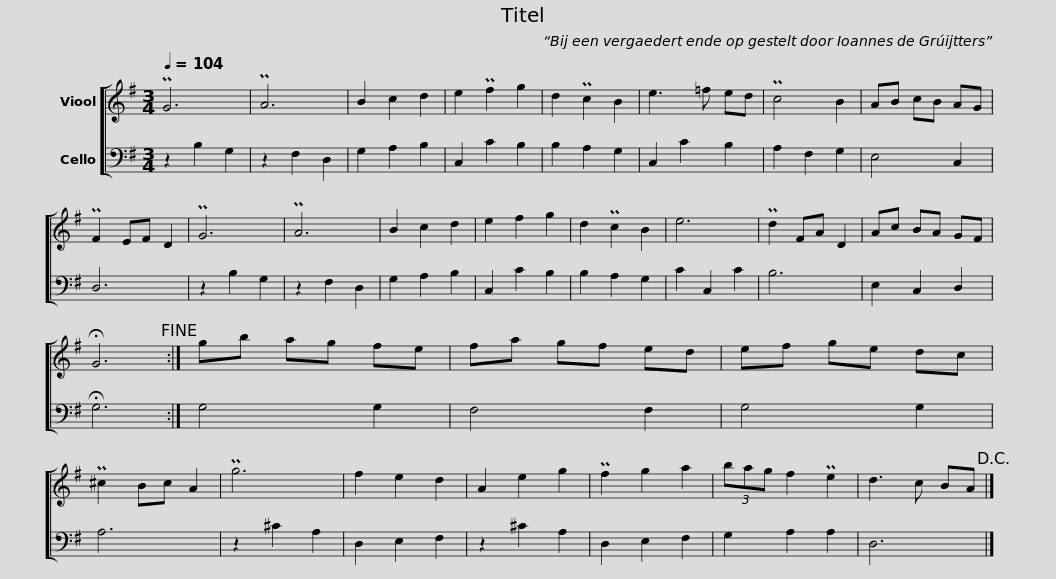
X:1
%%score [ 1 2 ]
L:1/8
Q:1/4=104
M:3/4
I:linebreak $
K:G
V:1 treble
V:2 bass
V:1
 PG6 | PA6 | B2 c2 d2 | e2 Pf2 g2 | d2 Pc2 B2 |$ %5
 e3 =f ed | Pc4 B2 | AB cB AG | PF2 EF D2 |$ PG6 | %10
 PA6 | B2 c2 d2 | e2 f2 g2 | d2 Pc2 B2 |$ e6 | %15
 Pd2 FA D2 | Ac BA GF | !fermata!G6!fine! :|$ gb ag fe | fa gf ed | %20
 ef ge dc | P^c2 Bc A2 | Pg6 |$ f2 e2 d2 | A2 e2 g2 | %25
 Pf2 g2 a2 | (3bag f2 Pe2 | d3 c BA!D.C.! |] %28
V:2
 z2 B,2 G,2 | z2 F,2 D,2 | G,2 A,2 B,2 | C,2 C2 B,2 | B,2 A,2 G,2 |$ %5
 C,2 C2 B,2 | A,2 F,2 G,2 | E,4 C,2 | D,6 |$ z2 B,2 G,2 | %10
 z2 F,2 D,2 | G,2 A,2 B,2 | C,2 C2 B,2 | B,2 A,2 G,2 |$ C2 C,2 C2 | %15
 B,6 | E,2 C,2 D,2 | !fermata!G,6 :|$ G,4 G,2 | F,4 F,2 | %20
 G,4 G,2 | A,6 | z2 ^C2 A,2 |$ D,2 E,2 F,2 | z2 ^C2 A,2 | %25
 D,2 E,2 F,2 | G,2 A,2 A,2 | D,6 |] %28
